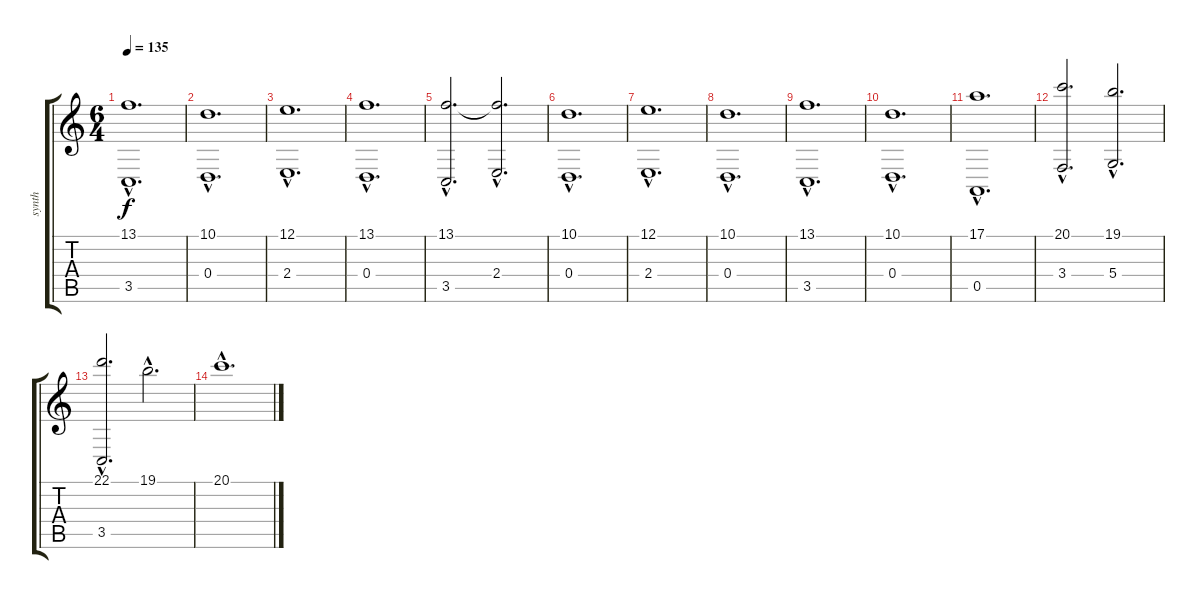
\track ("synth" "synth") {instrument stringensemble2}
\staff {score tabs}
\tuning (E4 B3 G3 D3 A2 E2) {hide}
\ts (6 4)
\tempo 135
\clef g2
\ks c
(13.1{hac} 3.5{hac}).1{d dy f} |
(10.1{hac} 0.4{hac}).1{d} |
(12.1{hac} 2.4{hac}).1{d volume 9} |
(13.1{hac} 0.4{hac}).1{d} |
(13.1{hac} 3.5{hac}).2{d} (13.1{hac t} 2.4{hac}).2{d} |
(10.1{hac} 0.4{hac}).1{d} |
(12.1{hac} 2.4{hac}).1{d volume 9} |
(10.1{hac} 0.4{hac}).1{d} |
(13.1{hac} 3.5{hac}).1{d} |
(10.1{hac} 0.4{hac}).1{d} |
(17.1{hac} 0.5{hac}).1{d volume 10} |
(20.1{hac} 3.4{hac}).2{d} (19.1{hac} 5.4{hac}).2{d} |
(22.1{hac} 3.5{hac}).2{d} 19.1{hac}.2{d} |
20.1{hac}.1{d}
